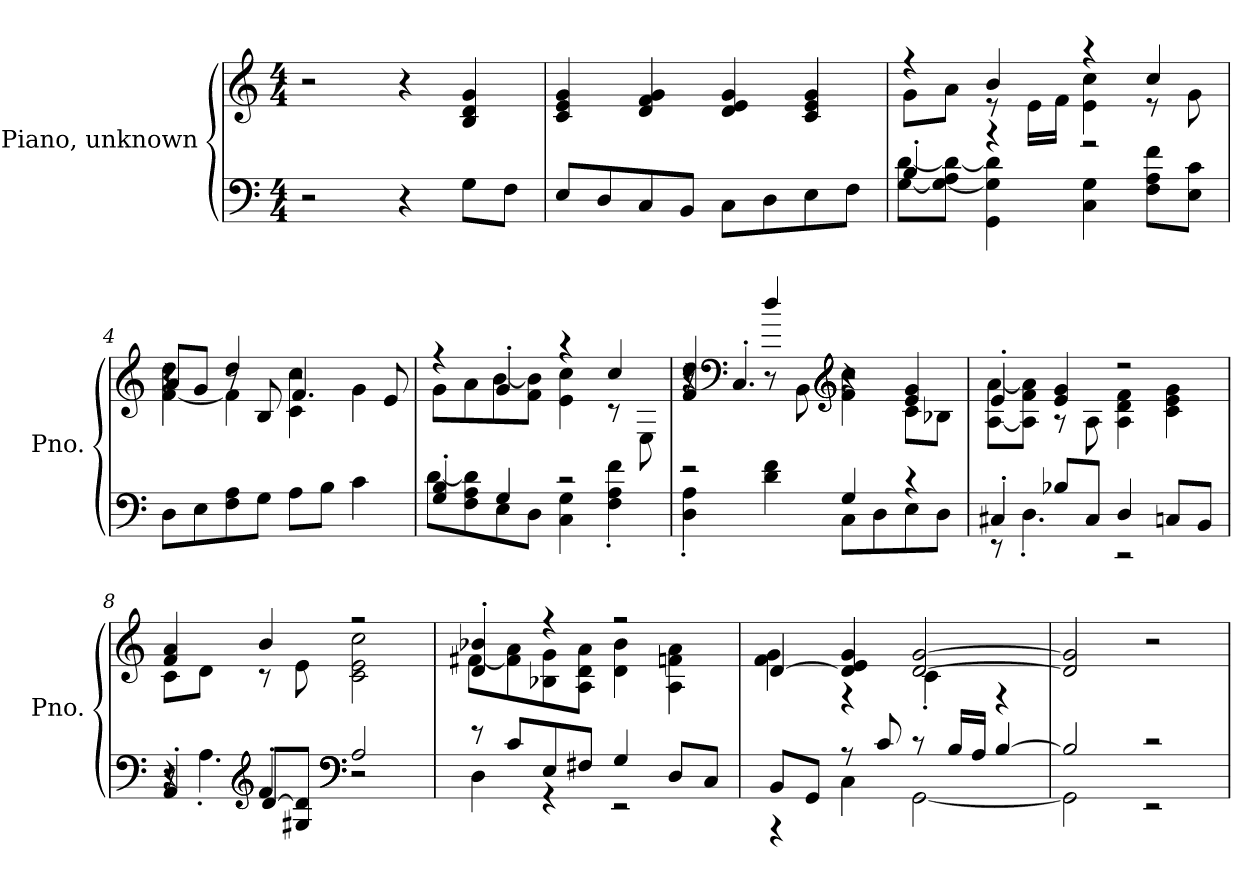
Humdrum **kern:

**kern	**kern
*part1	*part1
*staff2	*staff1
*I"Piano, unknown	*
*I'Pno.	*
*clefF4	*clefG2
*k[]	*k[]
*M4/4	*M4/4
*MM120	*MM120
=1	=1
2r	2r
4r	4r
8G\L	4B/ 4d/ 4g/
8F\J	.
=2	=2
8E/L	4c/ 4e/ 4g/
8D/	.
8C/	4d/ 4f/ 4g/
8BB/J	.
8C\L	4d/ 4e/ 4g/
8D\	.
8E\	4c/ 4e/ 4g/
8F\J	.
=3	=3
*^	*^
4B'/	[8G\ [8d\L	4r	8g\L
.	8G\_ 8A\ 8d\_J	.	8a\J
4r	4GG\ 4G\] 4d\]	4b/	8r
.	.	.	16e\LL
.	.	.	16f\JJ
2r	4C\ 4G\	4r	4e\ 4cc\
.	8F\ 8A\ 8f\L	4cc/	8r
.	8E\ 8c\J	.	8g\
*v	*v	*	*
=4	=4	=4
*	*	*^
8D\L	4r	[4f\ 4dd\	8a/L
8E\	.	.	8g/J
8F\ 8A\	4dd/	4f\]	8r
8G\J	.	.	8B/
8A\L	2r	4c\ 4cc\	4.f/
8B\J	.	.	.
4c\	.	4g\	.
.	.	.	8e/
*	*	*v	*v
=5	=5	=5
*^	*	*
4G/' 4B/'	[8d\L	4r	8g\L
.	8F\ 8A\ 8d\]	.	8a\
4G/	8E\	4g'/	[8b\
.	8D\J	.	8f\ 8b\]J
2r	4C\ 4G\	4r	4e\ 4cc\
.	4F\' 4A\' 4f\'	4cc/	8r
.	.	.	8E\
!!LO:LB:g=z
=6	=6	=6	=6
*	*	*	*^
2r	4D\' 4A\'	4f/ 4dd/	4r	8r
*	*	*clefF4	*	*
.	.	.	.	4.C'/
.	4d\ 4f\	4dd/	8r	.
.	.	.	8BB\	.
*	*	*clefG2	*	*
4G/	8C\L	4r	4f\ 4cc\	2r
.	8D\	.	.	.
4r	8E\	4e/ 4g/	8c\L	.
.	8D\J	.	8B-X\J	.
*	*	*	*v	*v
=7	=7	=7	=7
4C#X'/	8r	4e'/	[8A\ [8a\L
.	4.D'\	.	8A\] 8f\ 8a\]J
8B-X/L	.	4e/ 4g/	8r
8C#/J	.	.	8A\
4D/	2r	2r	4A\ 4d\ 4f\
8Cn/L	.	.	4c\ 4e\ 4g\
8BB/J	.	.	.
=8	=8	=8	=8
*	*^	*	*
4r	8r	4AA'/	4f/ 4a/	8c\L
.	4.A'\	.	.	8d\J
*clefG2	*	*	*	*
4f'/	.	[8d/L	4b/	8r
.	.	8G#X/ 8d/]J	.	8e\
*clefF4	*	*	*	*
2r	2r	2A/	2r	2c\ 2e\ 2cc\
*	*v	*v	*	*
!!LO:LB:g=z	!!
=9	=9	=9	=9
8r	4D\	4d/' 4b-X/'	[8f#X\L
8c/L	.	.	8f#\] 8a\
8E/	4r	4r	8B-X\ 8g\
8F#X/J	.	.	8A\ 8d\ 8a\J
4G/	2r	2r	4d\ 4b-\
8D/L	.	.	4A\ 4fn\ 4a\
8C/J	.	.	.
=10	=10	=10	=10
8BB/L	4r	[4d/	4f\ 4g\
8GG/J	.	.	.
8r	4C\	4d/] 4e/ 4g/	4r
8c/	.	.	.
8r	[2GG\	[2d/ [2g/	4c'\
16B/LL	.	.	.
16A/JJ	.	.	.
[4B/	.	.	4r
*	*	*v	*v
=11	=11	=11
2B/]	2GG\]	2d/] 2g/]
2r	2r	2r
*v	*v	*
=	=
*-	*-
